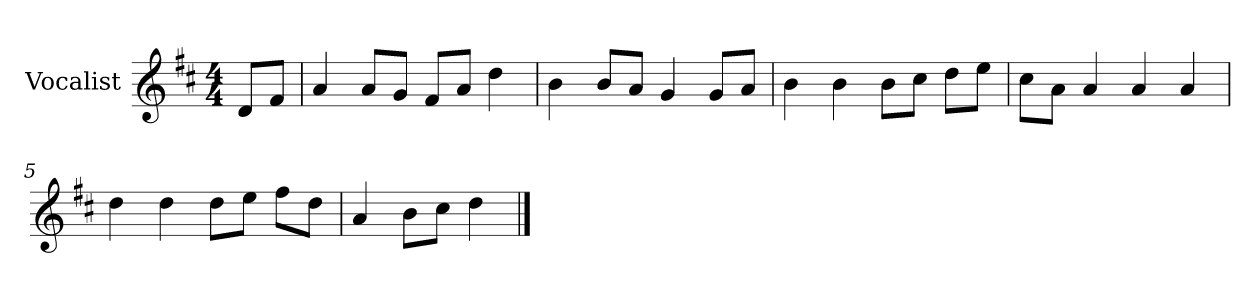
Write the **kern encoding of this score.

**kern
*part1
*staff1
*I"Vocalist
*k[f#c#]
*D:
*M4/4
=
8dL
8f#J
=1
4a
8aL
8gJ
8f#L
8aJ
4dd
=2
4b
8bL
8aJ
4g
8gL
8aJ
=3
4b
4b
8bL
8cc#J
8ddL
8eeJ
=4
8cc#L
8aJ
4a
4a
4a
=5
4dd
4dd
8ddL
8eeJ
8ff#L
8ddJ
=6
4a
8bL
8cc#J
4dd
==
*-
